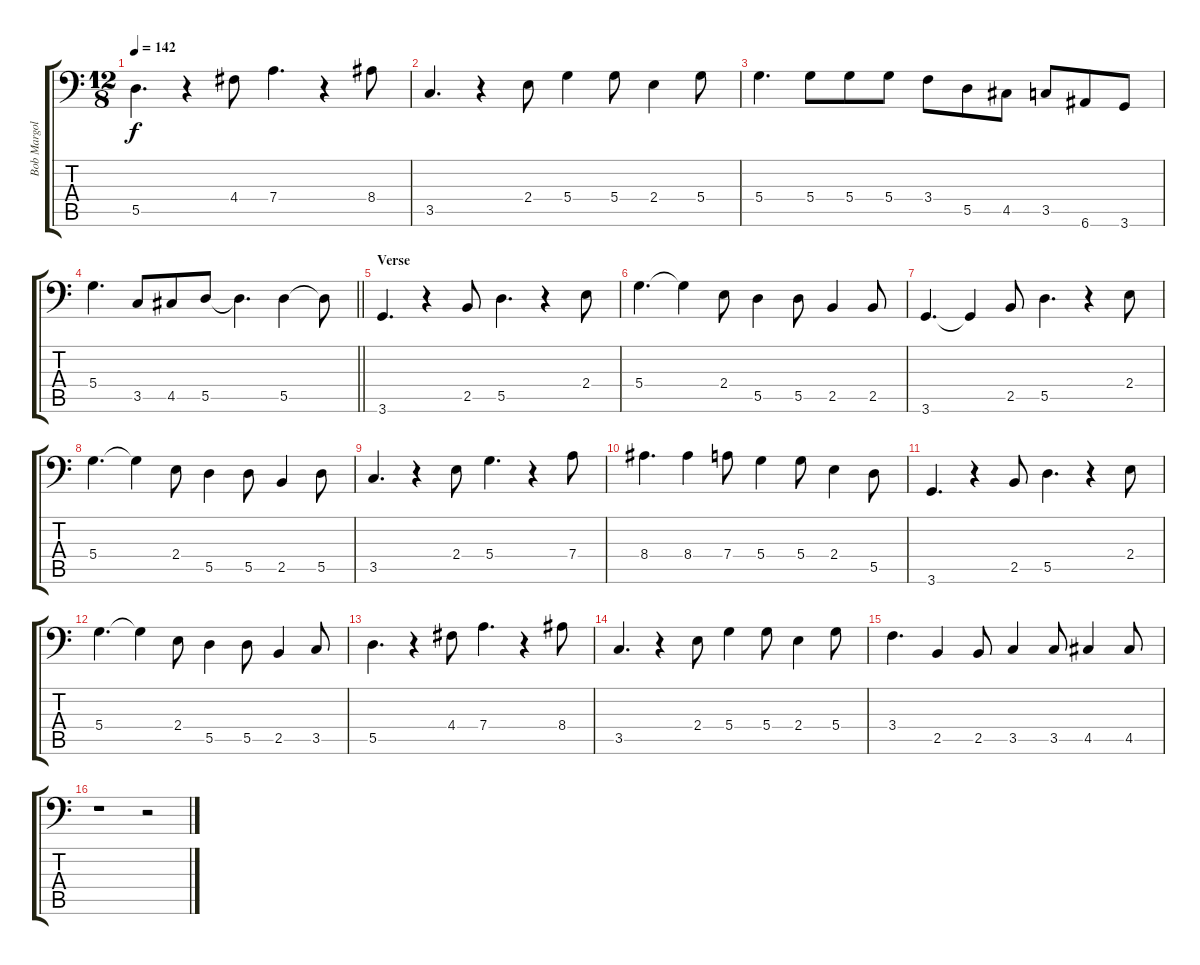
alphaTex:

\track ("Bob Margolin" "Bob Margol") {instrument electricbassfinger}
\staff {score tabs}
\tuning (E4 B3 G3 D2 A1 E1) {hide}
\ts (12 8)
\tempo 142
\clef f4
\ks c
5.5.4{d dy f} r.4 4.4.8 7.4.4{d} r.4 8.4.8 |
3.5.4{d} r.4 2.4.8 5.4.4 5.4.8 2.4.4 5.4.8 |
5.4.4{d} 5.4.8 5.4.8 5.4.8 3.4.8 5.5.8 4.5.8 3.5.8 6.6.8 3.6.8 |
\barLineRight lightlight
5.4.4{d} 3.5.8 4.5.8 5.5.8 5.5{t}.4{d} 5.5.4 5.5{t}.8 |
\section ("" "Verse")
3.6.4{d} r.4 2.5.8 5.5.4{d} r.4 2.4.8 |
5.4.4{d} 5.4{t}.4 2.4.8 5.5.4 5.5.8 2.5.4 2.5.8 |
3.6.4{d} 3.6{t}.4 2.5.8 5.5.4{d} r.4 2.4.8 |
5.4.4{d} 5.4{t}.4 2.4.8 5.5.4 5.5.8 2.5.4 5.5.8 |
3.5.4{d} r.4 2.4.8 5.4.4{d} r.4 7.4.8 |
8.4.4{d} 8.4.4 7.4.8 5.4.4 5.4.8 2.4.4 5.5.8 |
3.6.4{d} r.4 2.5.8 5.5.4{d} r.4 2.4.8 |
5.4.4{d} 5.4{t}.4 2.4.8 5.5.4 5.5.8 2.5.4 3.5.8 |
5.5.4{d} r.4 4.4.8 7.4.4{d} r.4 8.4.8 |
3.5.4{d} r.4 2.4.8 5.4.4 5.4.8 2.4.4 5.4.8 |
3.4.4{d} 2.5.4 2.5.8 3.5.4 3.5.8 4.5.4 4.5.8 |
r.1 r.2
